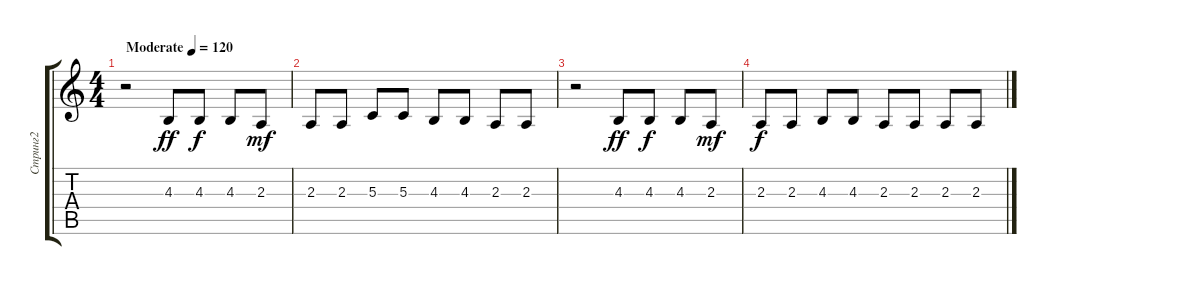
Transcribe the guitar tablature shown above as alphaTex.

\track ("Стринг2" "Стринг2") {instrument breathnoise}
\staff {score tabs}
\tuning (E4 B3 G3 D3 A2 E2) {hide}
\ts (4 4)
\tempo (120 "Moderate")
\clef g2
\ks c
r.2{dy ff instrument breathnoise} 4.3.8 4.3.8{dy f} 4.3.8 2.3.8{dy mf} |
2.3.8 2.3.8 5.3.8 5.3.8 4.3.8 4.3.8 2.3.8 2.3.8 |
r.2 4.3.8{dy ff} 4.3.8{dy f} 4.3.8 2.3.8{dy mf} |
2.3.8{dy f} 2.3.8 4.3.8 4.3.8 2.3.8 2.3.8 2.3.8 2.3.8
